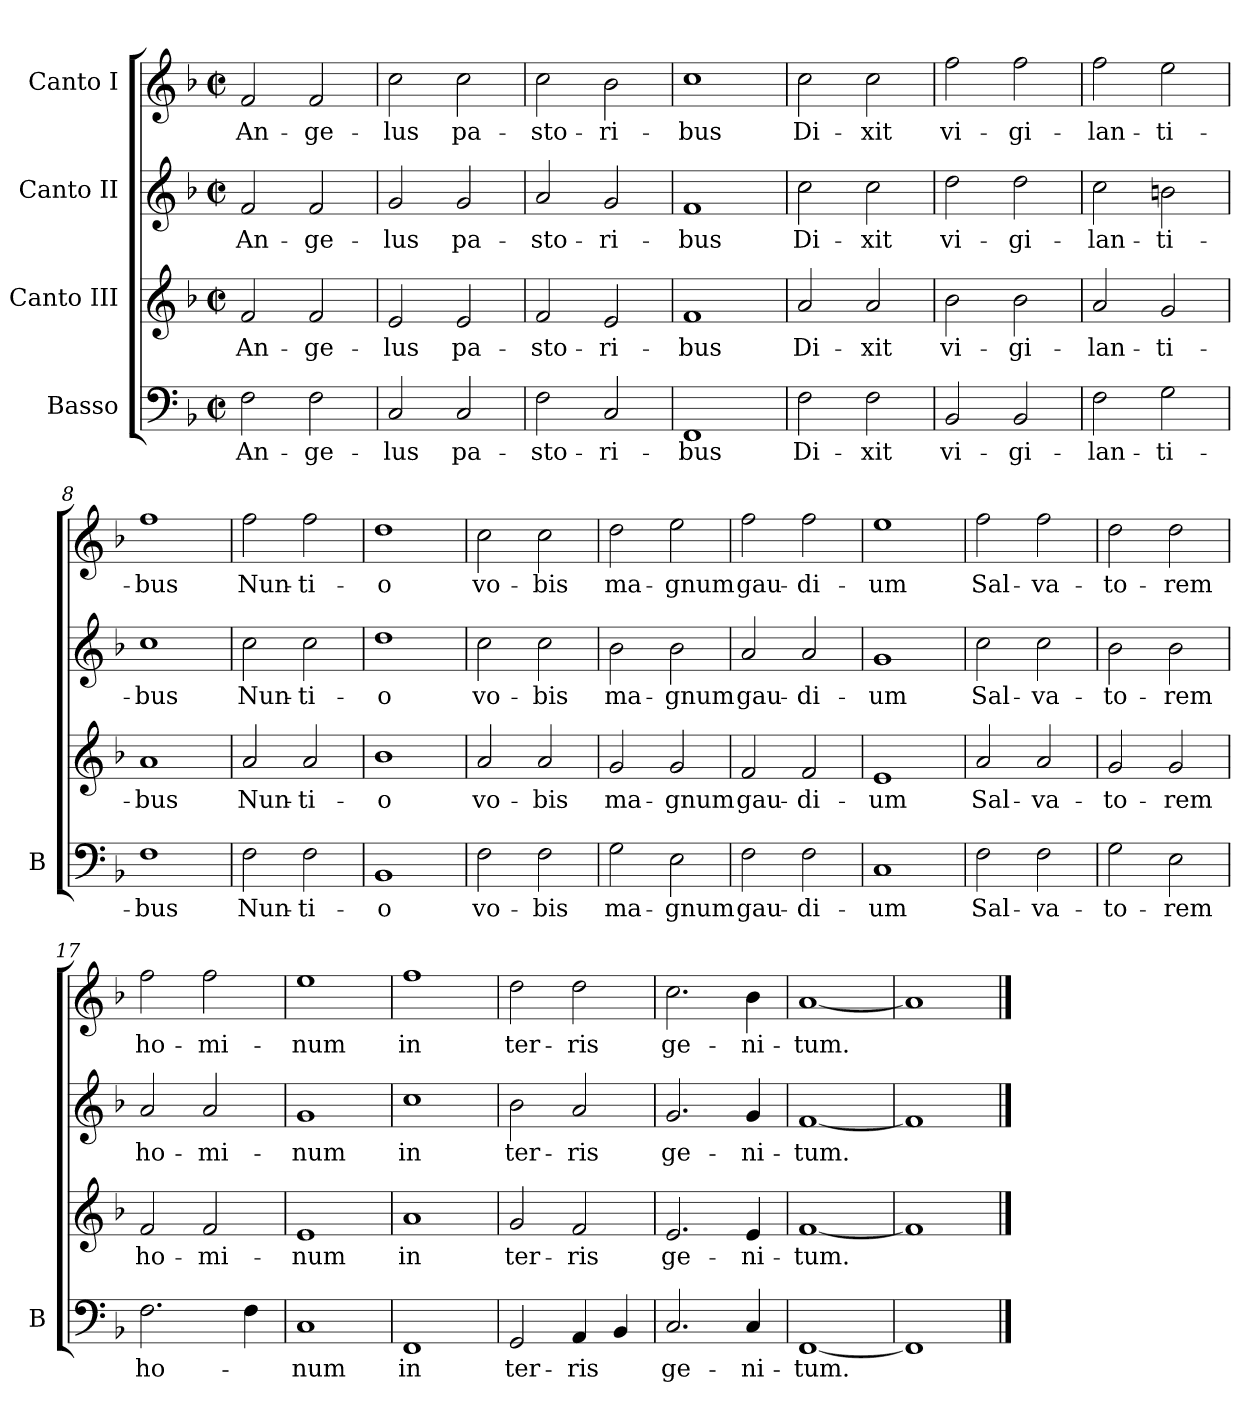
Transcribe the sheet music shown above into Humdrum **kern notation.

**kern	**text	**kern	**text	**kern	**text	**kern	**text
*part4	*part4	*part3	*part3	*part2	*part2	*part1	*part1
*staff4	*staff4	*staff3	*staff3	*staff2	*staff2	*staff1	*staff1
*I"Basso	*	*I"Canto III	*	*I"Canto II	*	*I"Canto I	*
*I'B	*	*	*	*	*	*	*
*clefF4	*	*clefG2	*	*clefG2	*	*clefG2	*
*k[b-]	*	*k[b-]	*	*k[b-]	*	*k[b-]	*
*M2/2	*	*M2/2	*	*M2/2	*	*M2/2	*
*met(c|)	*	*met(c|)	*	*met(c|)	*	*met(c|)	*
=1	=1	=1	=1	=1	=1	=1	=1
2F\	An-	2f/	An-	2f/	An-	2f/	An-
2F\	-ge-	2f/	-ge-	2f/	-ge-	2f/	-ge-
=2	=2	=2	=2	=2	=2	=2	=2
2C/	-lus	2e/	-lus	2g/	-lus	2cc\	-lus
2C/	pa-	2e/	pa-	2g/	pa-	2cc\	pa-
=3	=3	=3	=3	=3	=3	=3	=3
2F\	-sto-	2f/	-sto-	2a/	-sto-	2cc\	-sto-
2C/	-ri-	2e/	-ri-	2g/	-ri-	2b-\	-ri-
=4	=4	=4	=4	=4	=4	=4	=4
1FF	-bus	1f	-bus	1f	-bus	1cc	-bus
=5	=5	=5	=5	=5	=5	=5	=5
2F\	Di-	2a/	Di-	2cc\	Di-	2cc\	Di-
2F\	-xit	2a/	-xit	2cc\	-xit	2cc\	-xit
=6	=6	=6	=6	=6	=6	=6	=6
2BB-/	vi-	2b-\	vi-	2dd\	vi-	2ff\	vi-
2BB-/	-gi-	2b-\	-gi-	2dd\	-gi-	2ff\	-gi-
=7	=7	=7	=7	=7	=7	=7	=7
2F\	-lan-	2a/	-lan-	2cc\	-lan-	2ff\	-lan-
2G\	-ti-	2g/	-ti-	2bn\	-ti-	2ee\	-ti-
=8	=8	=8	=8	=8	=8	=8	=8
1F	-bus	1a	-bus	1cc	-bus	1ff	-bus
=9	=9	=9	=9	=9	=9	=9	=9
2F\	Nun-	2a/	Nun-	2cc\	Nun-	2ff\	Nun-
2F\	-ti-	2a/	-ti-	2cc\	-ti-	2ff\	-ti-
=10	=10	=10	=10	=10	=10	=10	=10
1BB-	-o	1b-	-o	1dd	-o	1dd	-o
=11	=11	=11	=11	=11	=11	=11	=11
2F\	vo-	2a/	vo-	2cc\	vo-	2cc\	vo-
2F\	-bis	2a/	-bis	2cc\	-bis	2cc\	-bis
=12	=12	=12	=12	=12	=12	=12	=12
2G\	ma-	2g/	ma-	2b-\	ma-	2dd\	ma-
2E\	-gnum	2g/	-gnum	2b-\	-gnum	2ee\	-gnum
=13	=13	=13	=13	=13	=13	=13	=13
2F\	gau-	2f/	gau-	2a/	gau-	2ff\	gau-
2F\	-di-	2f/	-di-	2a/	-di-	2ff\	-di-
=14	=14	=14	=14	=14	=14	=14	=14
1C	-um	1e	-um	1g	-um	1ee	-um
=15	=15	=15	=15	=15	=15	=15	=15
2F\	Sal-	2a/	Sal-	2cc\	Sal-	2ff\	Sal-
2F\	-va-	2a/	-va-	2cc\	-va-	2ff\	-va-
=16	=16	=16	=16	=16	=16	=16	=16
2G\	-to-	2g/	-to-	2b-\	-to-	2dd\	-to-
2E\	-rem	2g/	-rem	2b-\	-rem	2dd\	-rem
=17	=17	=17	=17	=17	=17	=17	=17
2.F\	ho-	2f/	ho-	2a/	ho-	2ff\	ho-
.	.	2f/	-mi-	2a/	-mi-	2ff\	-mi-
4F\	.	.	.	.	.	.	.
=18	=18	=18	=18	=18	=18	=18	=18
1C	-num	1e	-num	1g	-num	1ee	-num
=19	=19	=19	=19	=19	=19	=19	=19
1FF	in	1a	in	1cc	in	1ff	in
=20	=20	=20	=20	=20	=20	=20	=20
2GG/	ter-	2g/	ter-	2b-\	ter-	2dd\	ter-
4AA/	-ris	2f/	-ris	2a/	-ris	2dd\	-ris
4BB-/	.	.	.	.	.	.	.
=21	=21	=21	=21	=21	=21	=21	=21
2.C/	ge-	2.e/	ge-	2.g/	ge-	2.cc\	ge-
4C/	-ni-	4e/	-ni-	4g/	-ni-	4b-\	-ni-
=22	=22	=22	=22	=22	=22	=22	=22
[1FF	-tum.	[1f	-tum.	[1f	-tum.	[1a	-tum.
=23	=23	=23	=23	=23	=23	=23	=23
1FF]	.	1f]	.	1f]	.	1a]	.
==	==	==	==	==	==	==	==
*-	*-	*-	*-	*-	*-	*-	*-
